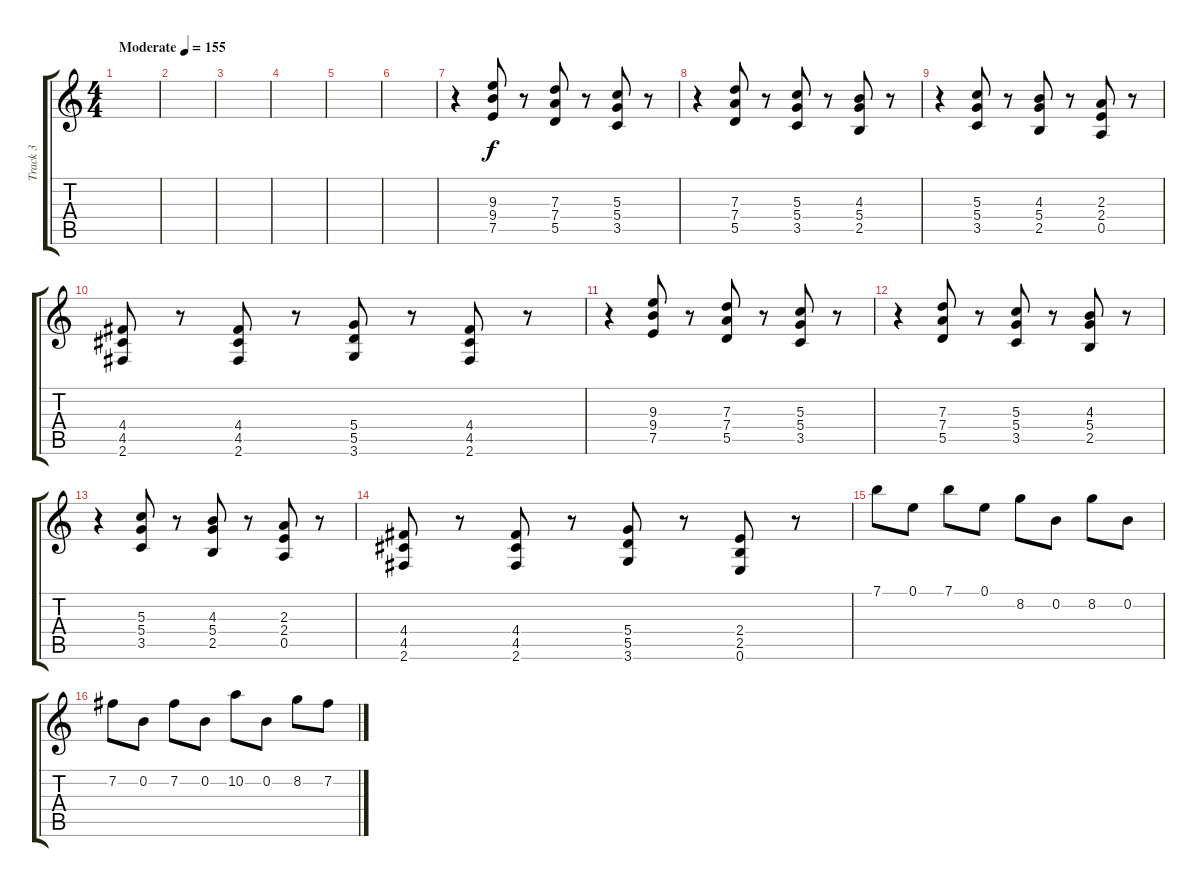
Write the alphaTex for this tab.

\track ("Track 3" "Track 3") {instrument distortionguitar}
\staff {score tabs}
\tuning (E4 B3 G3 D3 A2 E2) {hide}
\ts (4 4)
\tempo (155 "Moderate")
\clef g2
\ks c
|
|
|
|
|
|
r.4 (9.3 9.4 7.5).8 r.8 (7.3 7.4 5.5).8 r.8 (5.3 5.4 3.5).8 r.8 |
r.4 (7.3 7.4 5.5).8 r.8 (5.3 5.4 3.5).8 r.8 (4.3 5.4 2.5).8 r.8 |
r.4 (5.3 5.4 3.5).8 r.8 (4.3 5.4 2.5).8 r.8 (2.3 2.4 0.5).8 r.8 |
(4.4 4.5 2.6).8 r.8 (4.4 4.5 2.6).8 r.8 (5.4 5.5 3.6).8 r.8 (4.4 4.5 2.6).8 r.8 |
r.4 (9.3 9.4 7.5).8 r.8 (7.3 7.4 5.5).8 r.8 (5.3 5.4 3.5).8 r.8 |
r.4 (7.3 7.4 5.5).8 r.8 (5.3 5.4 3.5).8 r.8 (4.3 5.4 2.5).8 r.8 |
r.4 (5.3 5.4 3.5).8 r.8 (4.3 5.4 2.5).8 r.8 (2.3 2.4 0.5).8 r.8 |
(4.4 4.5 2.6).8 r.8 (4.4 4.5 2.6).8 r.8 (5.4 5.5 3.6).8 r.8 (2.4 2.5 0.6).8 r.8 |
7.1.8 0.1.8 7.1.8 0.1.8 8.2.8 0.2.8 8.2.8 0.2.8 |
7.2.8 0.2.8 7.2.8 0.2.8 10.2.8 0.2.8 8.2.8 7.2.8
